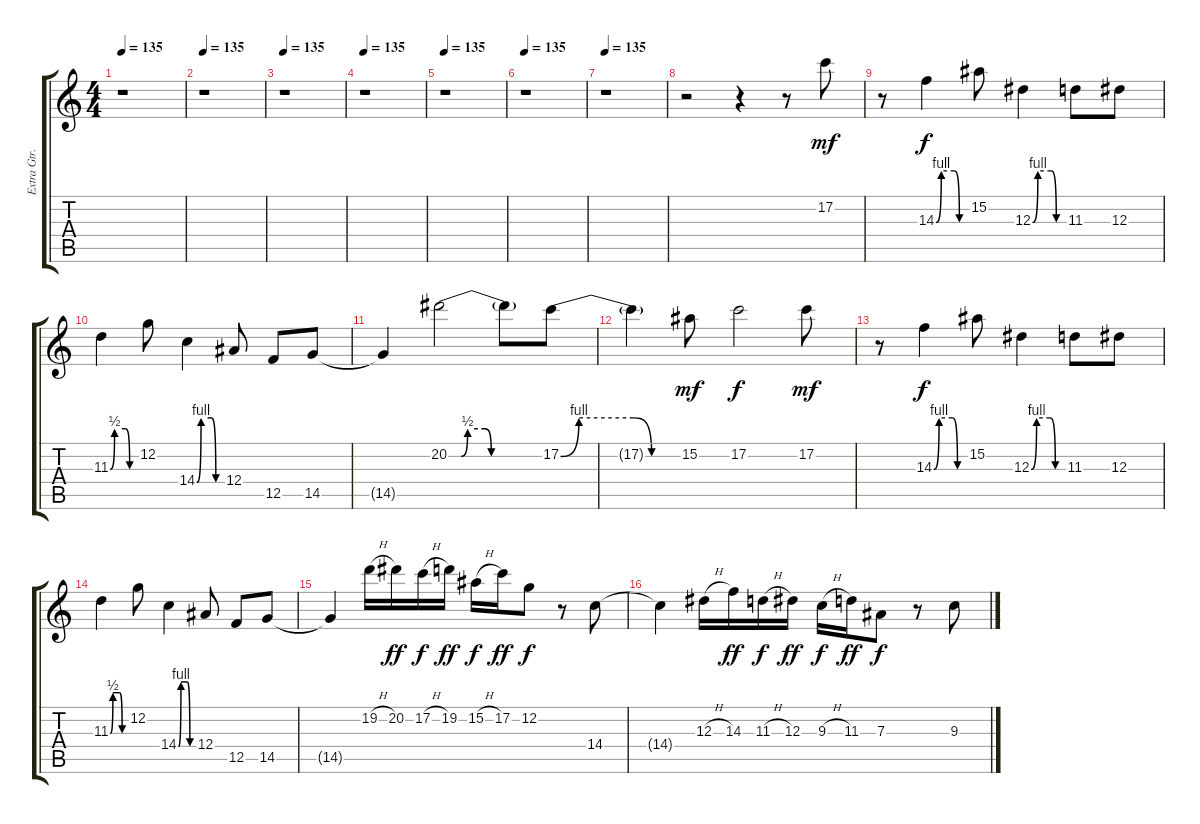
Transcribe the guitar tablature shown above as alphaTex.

\track ("Extra Gtr." "Extra Gtr.") {instrument distortionguitar}
\staff {score tabs}
\tuning (C4 G3 Eb3 Bb2 F2 C2) {hide}
\ts (4 4)
\tempo 135
\clef g2
\ks c
r.1{dy fff} |
\tempo 135
r.1 |
\tempo 135
r.1 |
\tempo 135
r.1 |
\tempo 135
r.1 |
\tempo 135
r.1 |
\tempo 135
r.1 |
r.2 r.4 r.8 17.2.8{dy mf} |
r.8 14.3{be (custom 0 0 10 4 35 4 45 0 60 0)}.4{dy f} 15.2.8 12.3{be (custom 0 0 10 4 35 4 45 0 60 0)}.4 11.3.8 12.3.8 |
11.3{be (custom 0 0 10 2 35 2 45 0 60 0)}.4 12.2.8 14.4{be (custom 0 0 10 4 34 4 45 0 60 0)}.4 12.4.8 12.5.8 14.5.8 |
14.5{t}.4 20.2{be (custom 0 0 8 0 12 2 23 2 27 0 60 0)}.2 20.2{t}.8 17.2{be (custom 0 0 9 4 36 4 45 0 60 0)}.8 |
17.2{t}.4 15.2.8{dy mf} 17.2.2{dy f} 17.2.8{dy mf} |
r.8 14.3{be (custom 0 0 10 4 35 4 45 0 60 0)}.4{dy f} 15.2.8 12.3{be (custom 0 0 10 4 35 4 45 0 60 0)}.4 11.3.8 12.3.8 |
11.3{be (custom 0 0 10 2 35 2 45 0 60 0)}.4 12.2.8 14.4{be (custom 0 0 10 4 34 4 45 0 60 0)}.4 12.4.8 12.5.8 14.5.8 |
14.5{t}.4 19.2{h}.16 20.2.16{dy ff} 17.2{h}.16{dy f} 19.2.16{dy ff} 15.2{h}.16{dy f} 17.2.16{dy ff} 12.2.8{dy f} r.8 14.4.8 |
14.4{t}.4 12.3{h}.16 14.3.16{dy ff} 11.3{h}.16{dy f} 12.3.16{dy ff} 9.3{h}.16{dy f} 11.3.16{dy ff} 7.3.8{dy f} r.8 9.3.8
